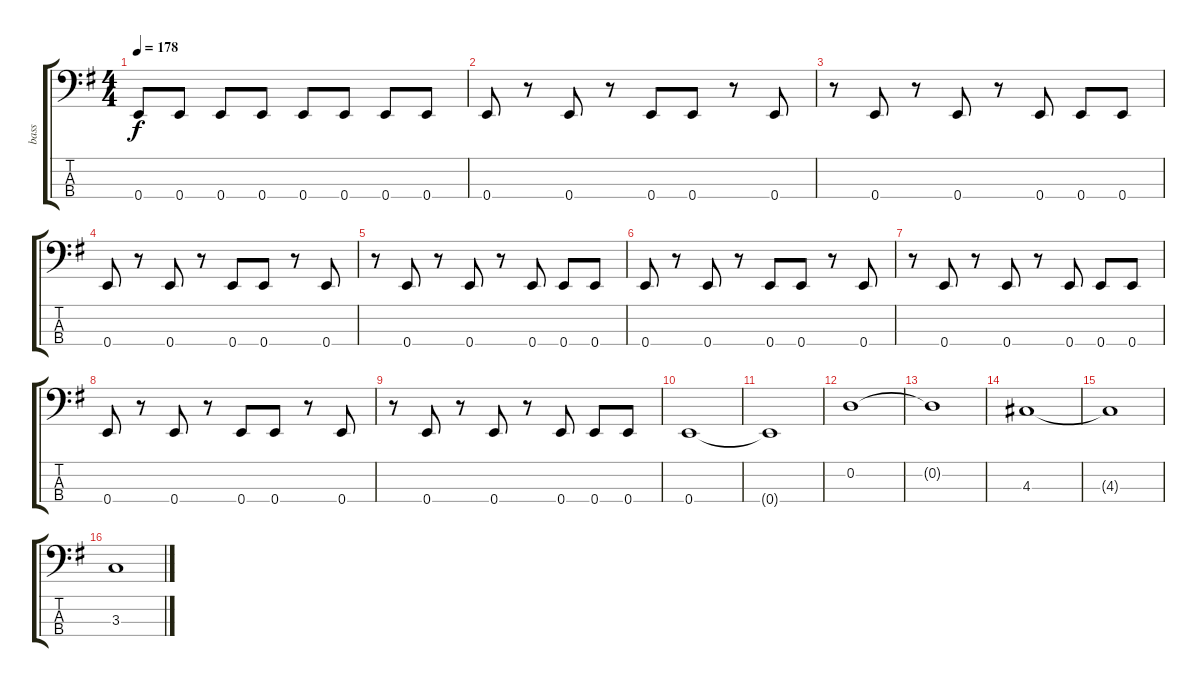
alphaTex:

\track ("bass" "bass") {instrument electricbassfinger}
\staff {score tabs}
\tuning (G2 D2 A1 E1) {hide}
\ts (4 4)
\tempo 178
\clef f4
\ks eminor
0.4.8{dy f} 0.4.8 0.4.8 0.4.8 0.4.8 0.4.8 0.4.8 0.4.8 |
0.4.8 r.8 0.4.8 r.8 0.4.8 0.4.8 r.8 0.4.8 |
r.8 0.4.8 r.8 0.4.8 r.8 0.4.8 0.4.8 0.4.8 |
0.4.8 r.8 0.4.8 r.8 0.4.8 0.4.8 r.8 0.4.8 |
r.8 0.4.8 r.8 0.4.8 r.8 0.4.8 0.4.8 0.4.8 |
0.4.8 r.8 0.4.8 r.8 0.4.8 0.4.8 r.8 0.4.8 |
r.8 0.4.8 r.8 0.4.8 r.8 0.4.8 0.4.8 0.4.8 |
0.4.8 r.8 0.4.8 r.8 0.4.8 0.4.8 r.8 0.4.8 |
r.8 0.4.8 r.8 0.4.8 r.8 0.4.8 0.4.8 0.4.8 |
0.4.1 |
0.4{t}.1 |
0.2.1 |
0.2{t}.1 |
4.3.1 |
4.3{t}.1 |
3.3.1
